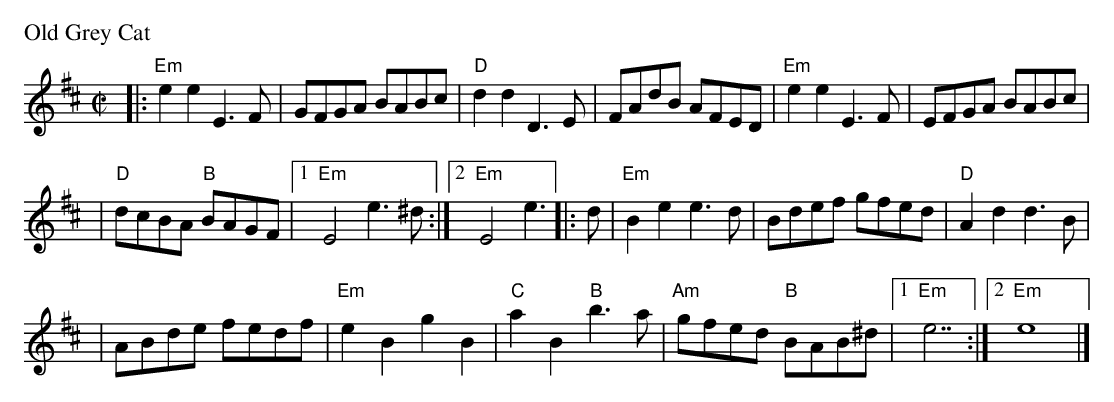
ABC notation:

X:1
P: Old Grey Cat
M: C|
L: 1/8
K: EDor
|: "Em"e2e2 E3F | GFGA BABc | "D"d2d2 D3E | FAdB AFED | "Em"e2e2 E3F | EFGA BABc |
| "D"dcBA "B"BAGF |1 "Em"E4 e3^d :|2 "Em"E4 e3 |: d | "Em"B2e2 e3d | Bdef gfed | "D"A2d2 d3B |
| ABde fedf | "Em"e2B2 g2B2 | "C"a2B2 "B"b3a | "Am"gfed "B"BAB^d |1 "Em"e7 :|2 "Em"e8 |]
